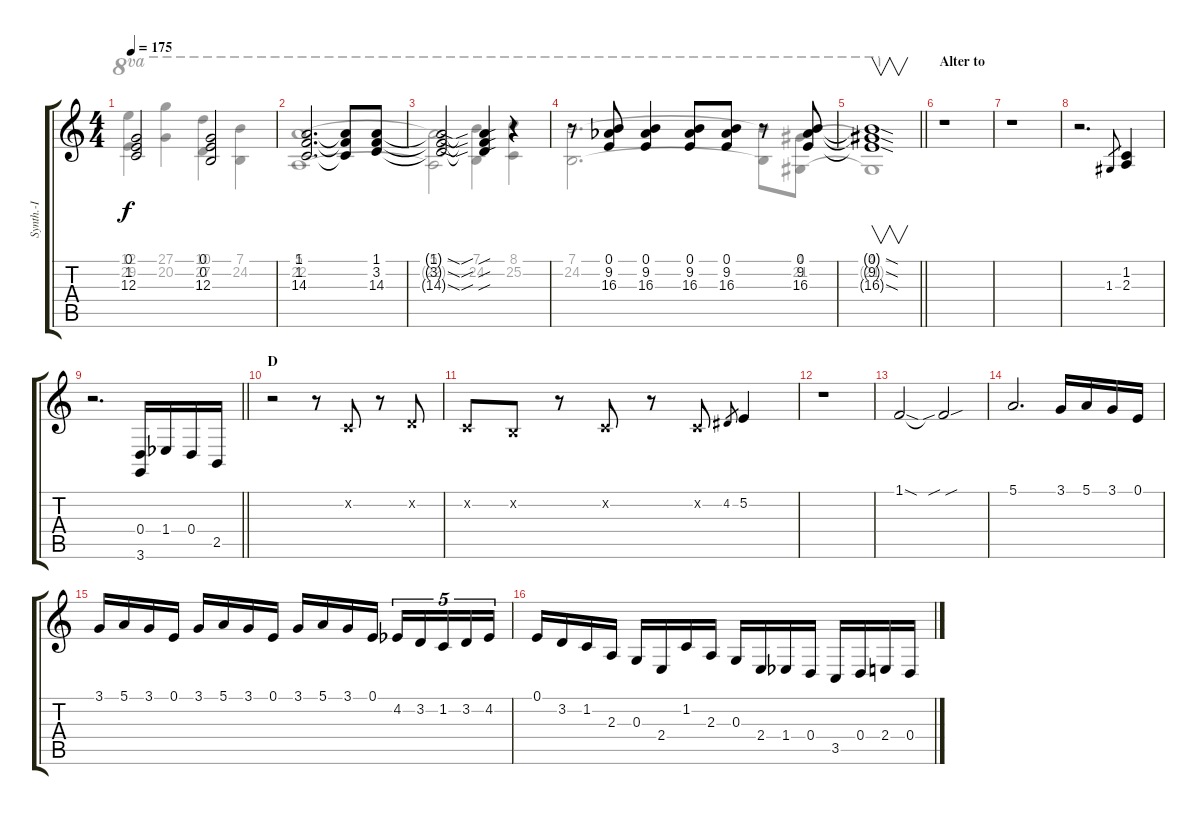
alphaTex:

\track ("Synth.-I" "Synth.-I") {instrument pad1newage}
\staff {score tabs}
\tuning (E4 B3 G3 D3 A2 E2) {hide}
\voice
\ts (4 4)
\tempo 175
\clef g2
\ks c
(0.1 1.2 12.3).2{dy f} (0.1 0.2 12.3).2 |
(1.1 1.2 14.3).2{d} (1.1{t} 1.2{t} 14.3{t}).8 (1.1 3.2 14.3).8 |
(1.1{sod t} 3.2{sod t} 14.3{sod t}).2 (1.1{sib sou t} 3.2{sib sou t} 14.3{sib sou t}).4 r.4 |
r.8 (0.1 9.2{acc b} 16.3).8 (0.1 9.2{acc b} 16.3).4 (0.1 9.2{acc b} 16.3).8 (0.1 9.2{acc b} 16.3).8 r.8 (0.1 9.2{acc b} 16.3).8 |
\barLineRight lightlight
(0.1{sod t} 9.2{sod t} 16.3{sod t}).1{v} |
\section ("" "Alter to")
r.1 |
r.1 |
r.2{d} 1.3.8{gr} (1.2 2.3).4 |
\barLineRight lightlight
r.2{d} (0.4 3.6).16 1.4{acc b}.16 0.4.16 2.5.16 |
\section ("" "D")
r.2 r.8 1.2{x}.8 r.8 3.2{x}.8 |
1.2{x}.8 0.2{x}.8 r.8 1.2{x}.8 r.8 1.2{x}.8 4.2.8{gr} 5.2.4 |
r.1 |
1.1{sod}.2 1.1{sib sou t}.2 |
5.1.2{d} 3.1.16 5.1.16 3.1.16 0.1.16 |
3.1.16 5.1.16 3.1.16 0.1.16 3.1.16 5.1.16 3.1.16 0.1.16 3.1.16 5.1.16 3.1.16 0.1.16 4.2{acc b}.16{tu (5 4)} 3.2.16{tu (5 4)} 1.2.16{tu (5 4)} 3.2.16{tu (5 4)} 4.2{acc b}.16{tu (5 4)} |
0.1.16 3.2.16 1.2.16 2.3.16 0.3.16 2.4.16 1.2.16 2.3.16 0.3.16 2.4.16 1.4{acc b}.16 0.4.16 3.5.16 0.4.16 2.4.16 0.4.16
\voice
\clef g2
\ottava regular
\simile none
\ks c
(12.1 29.2).4{ot 8va dy f} (27.1 20.2).4{ot 8va} (10.1 27.2).4{ot 8va} (7.1 24.2).4{ot 8va} |
(5.1 22.2).1{ot 8va} |
(5.1{t} 22.2{t}).2{ot 8va} (7.1 24.2).4{ot 8va} (8.1 25.2).4{ot 8va} |
(7.1 24.2).2{d ot 8va} (7.1{t} 24.2{t}).8{ot 8va} (4.1 21.2).8{ot 8va} |
\barLineRight lightlight
(4.1{t} 21.2{t}).1{ot 8va} |
|
|
|
\barLineRight lightlight
|
|
|
|
|
|
|
